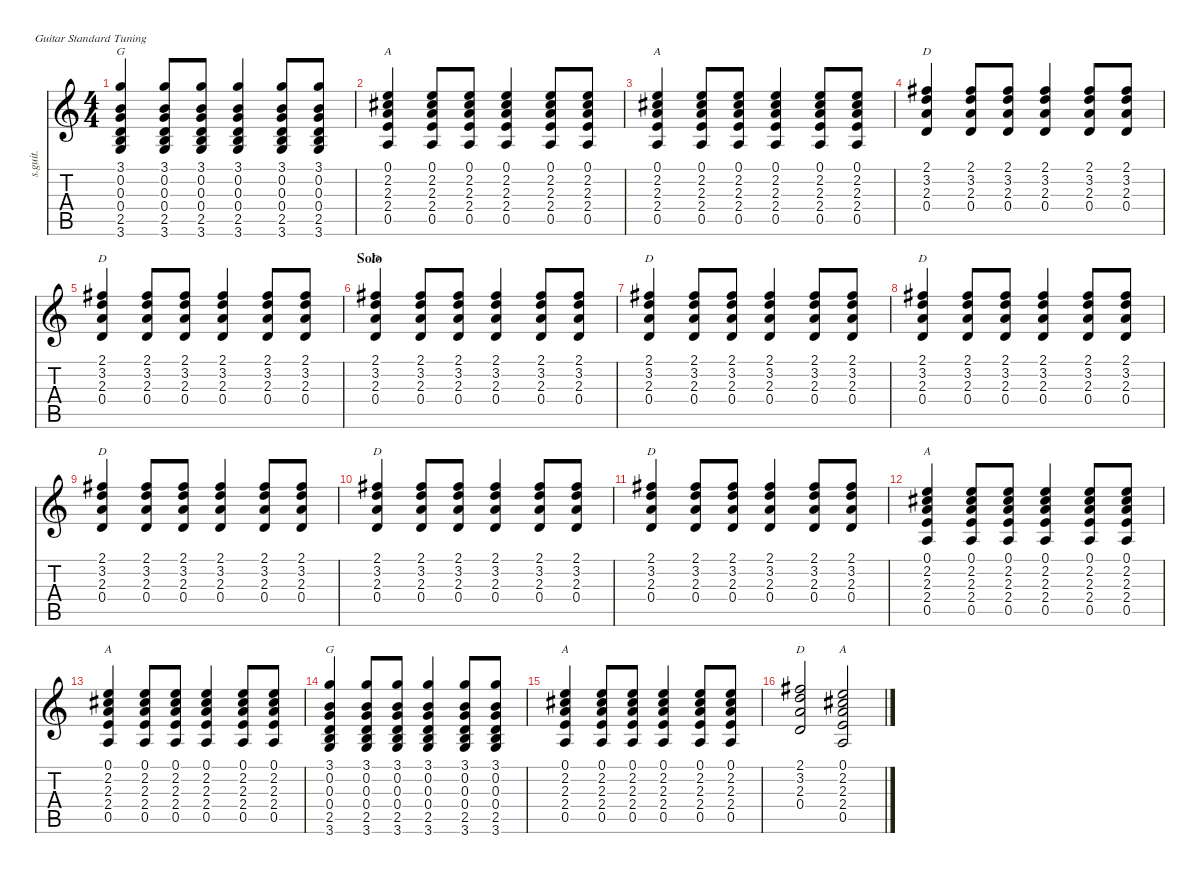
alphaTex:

\defaultSystemsLayout 4
\hideDynamics
\bracketExtendMode nobrackets
\track ("Rhythm Guitar" "s.guit.") {instrument acousticguitarsteel}
\staff {score tabs}
\tuning (E4 B3 G3 D3 A2 E2)
\chord ("D" 3 1 2 2 0 x) {showdiagram false}
\chord ("G" 3 1 2 2 0 x) {showdiagram false}
\chord ("A" 3 1 2 2 0 x) {showdiagram false}
\ts (4 4)
\tempo (120 hide)
\clef g2
\ks c
(3.6 2.5 0.4 0.3 0.2 3.1).4{ch "G" dy mf} (3.1 0.2 0.3 0.4 2.5 3.6).8 (3.1 0.2 0.3 0.4 3.6 2.5).8 (3.1 0.2 0.3 0.4 3.6 2.5).4 (3.1 0.2 0.3 0.4 3.6 2.5).8 (3.1 0.2 0.3 0.4 3.6 2.5).8 |
(0.5 2.4 2.3 2.2{acc #} 0.1).4{ch "A"} (0.1 2.2{acc #} 2.3 2.4 0.5).8 (0.1 2.2{acc #} 2.3 2.4 0.5).8 (0.1 2.2{acc #} 2.3 2.4 0.5).4 (0.1 2.2{acc #} 2.3 2.4 0.5).8 (0.1 2.2{acc #} 2.3 2.4 0.5).8 |
(0.5 2.4 2.3 2.2{acc #} 0.1).4{ch "A"} (0.1 2.2{acc #} 2.3 2.4 0.5).8 (0.1 2.2{acc #} 2.3 2.4 0.5).8 (0.1 2.2{acc #} 2.3 2.4 0.5).4 (0.1 2.2{acc #} 2.3 2.4 0.5).8 (0.1 2.2{acc #} 2.3 2.4 0.5).8 |
(0.4 2.3 3.2 2.1{acc #}).4{ch "D"} (2.1{acc #} 3.2 2.3 0.4).8 (2.1{acc #} 3.2 2.3 0.4).8 (2.1{acc #} 3.2 2.3 0.4).4 (2.1{acc #} 3.2 2.3 0.4).8 (2.1{acc #} 3.2 2.3 0.4).8 |
(0.4 2.3 3.2 2.1{acc #}).4{ch "D"} (2.1{acc #} 3.2 2.3 0.4).8 (2.1{acc #} 3.2 2.3 0.4).8 (2.1{acc #} 3.2 2.3 0.4).4 (2.1{acc #} 3.2 2.3 0.4).8 (2.1{acc #} 3.2 2.3 0.4).8 |
\section ("" "Solo")
(0.4 2.3 3.2 2.1{acc #}).4{ch "D"} (2.1{acc #} 3.2 2.3 0.4).8 (2.1{acc #} 3.2 2.3 0.4).8 (2.1{acc #} 3.2 2.3 0.4).4 (2.1{acc #} 3.2 2.3 0.4).8 (2.1{acc #} 3.2 2.3 0.4).8 |
(0.4 2.3 3.2 2.1{acc #}).4{ch "D"} (2.1{acc #} 3.2 2.3 0.4).8 (2.1{acc #} 3.2 2.3 0.4).8 (2.1{acc #} 3.2 2.3 0.4).4 (2.1{acc #} 3.2 2.3 0.4).8 (2.1{acc #} 3.2 2.3 0.4).8 |
(0.4 2.3 3.2 2.1{acc #}).4{ch "D"} (2.1{acc #} 3.2 2.3 0.4).8 (2.1{acc #} 3.2 2.3 0.4).8 (2.1{acc #} 3.2 2.3 0.4).4 (2.1{acc #} 3.2 2.3 0.4).8 (2.1{acc #} 3.2 2.3 0.4).8 |
(0.4 2.3 3.2 2.1{acc #}).4{ch "D"} (2.1{acc #} 3.2 2.3 0.4).8 (2.1{acc #} 3.2 2.3 0.4).8 (2.1{acc #} 3.2 2.3 0.4).4 (2.1{acc #} 3.2 2.3 0.4).8 (2.1{acc #} 3.2 2.3 0.4).8 |
(0.4 2.3 3.2 2.1{acc #}).4{ch "D"} (2.1{acc #} 3.2 2.3 0.4).8 (2.1{acc #} 3.2 2.3 0.4).8 (2.1{acc #} 3.2 2.3 0.4).4 (2.1{acc #} 3.2 2.3 0.4).8 (2.1{acc #} 3.2 2.3 0.4).8 |
(0.4 2.3 3.2 2.1{acc #}).4{ch "D"} (2.1{acc #} 3.2 2.3 0.4).8 (2.1{acc #} 3.2 2.3 0.4).8 (2.1{acc #} 3.2 2.3 0.4).4 (2.1{acc #} 3.2 2.3 0.4).8 (2.1{acc #} 3.2 2.3 0.4).8 |
(0.5 2.4 2.3 2.2{acc #} 0.1).4{ch "A"} (0.1 2.2{acc #} 2.3 2.4 0.5).8 (0.1 2.2{acc #} 2.3 2.4 0.5).8 (0.1 2.2{acc #} 2.3 2.4 0.5).4 (0.1 2.2{acc #} 2.3 2.4 0.5).8 (0.1 2.2{acc #} 2.3 2.4 0.5).8 |
(0.5 2.4 2.3 2.2{acc #} 0.1).4{ch "A"} (0.1 2.2{acc #} 2.3 2.4 0.5).8 (0.1 2.2{acc #} 2.3 2.4 0.5).8 (0.1 2.2{acc #} 2.3 2.4 0.5).4 (0.1 2.2{acc #} 2.3 2.4 0.5).8 (0.1 2.2{acc #} 2.3 2.4 0.5).8 |
(3.6 2.5 0.4 0.3 0.2 3.1).4{ch "G"} (3.1 0.2 0.3 0.4 2.5 3.6).8 (3.1 0.2 0.3 0.4 3.6 2.5).8 (3.1 0.2 0.3 0.4 3.6 2.5).4 (3.1 0.2 0.3 0.4 3.6 2.5).8 (3.1 0.2 0.3 0.4 3.6 2.5).8 |
(0.5 2.4 2.3 2.2{acc #} 0.1).4{ch "A"} (0.1 2.2{acc #} 2.3 2.4 0.5).8 (0.1 2.2{acc #} 2.3 2.4 0.5).8 (0.1 2.2{acc #} 2.3 2.4 0.5).4 (0.1 2.2{acc #} 2.3 2.4 0.5).8 (0.1 2.2{acc #} 2.3 2.4 0.5).8 |
(2.1{acc #} 3.2 2.3 0.4).2{ch "D"} (0.1 2.2{acc #} 2.3 2.4 0.5).2{ch "A"}
